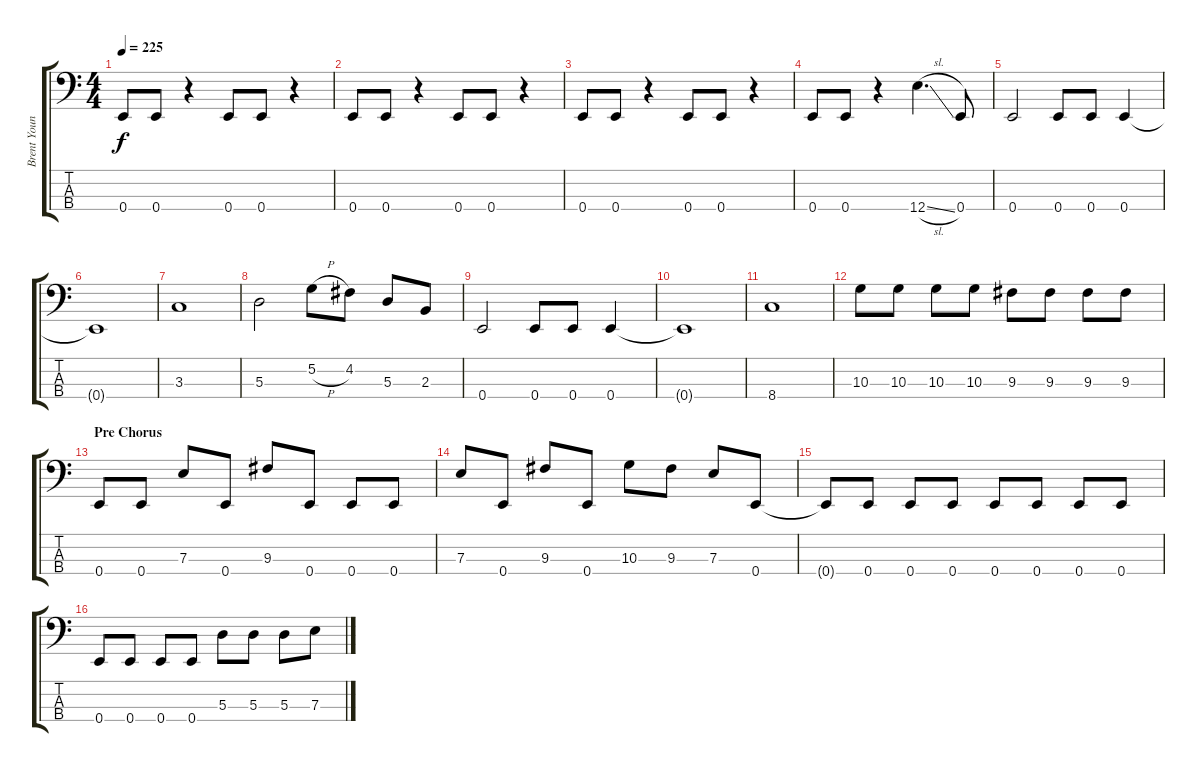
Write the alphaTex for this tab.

\track ("Brent Young" "Brent Youn") {instrument electricbasspick}
\staff {score tabs}
\tuning (G2 D2 A1 E1) {hide}
\ts (4 4)
\tempo 225
\clef f4
\ks c
0.4.8{dy f} 0.4.8 r.4 0.4.8 0.4.8 r.4 |
0.4.8 0.4.8 r.4 0.4.8 0.4.8 r.4 |
0.4.8 0.4.8 r.4 0.4.8 0.4.8 r.4 |
0.4.8 0.4.8 r.4 12.4{sl}.4{d} 0.4.8 |
0.4.2 0.4.8 0.4.8 0.4.4 |
0.4{t}.1 |
3.3.1 |
5.3.2 5.2{h}.8 4.2.8 5.3.8 2.3.8 |
0.4.2 0.4.8 0.4.8 0.4.4 |
0.4{t}.1 |
8.4.1 |
10.3.8 10.3.8 10.3.8 10.3.8 9.3.8 9.3.8 9.3.8 9.3.8 |
\section ("" "Pre Chorus")
0.4.8 0.4.8 7.3.8 0.4.8 9.3.8 0.4.8 0.4.8 0.4.8 |
7.3.8 0.4.8 9.3.8 0.4.8 10.3.8 9.3.8 7.3.8 0.4.8 |
0.4{t}.8 0.4.8 0.4.8 0.4.8 0.4.8 0.4.8 0.4.8 0.4.8 |
0.4.8 0.4.8 0.4.8 0.4.8 5.3.8 5.3.8 5.3.8 7.3.8
